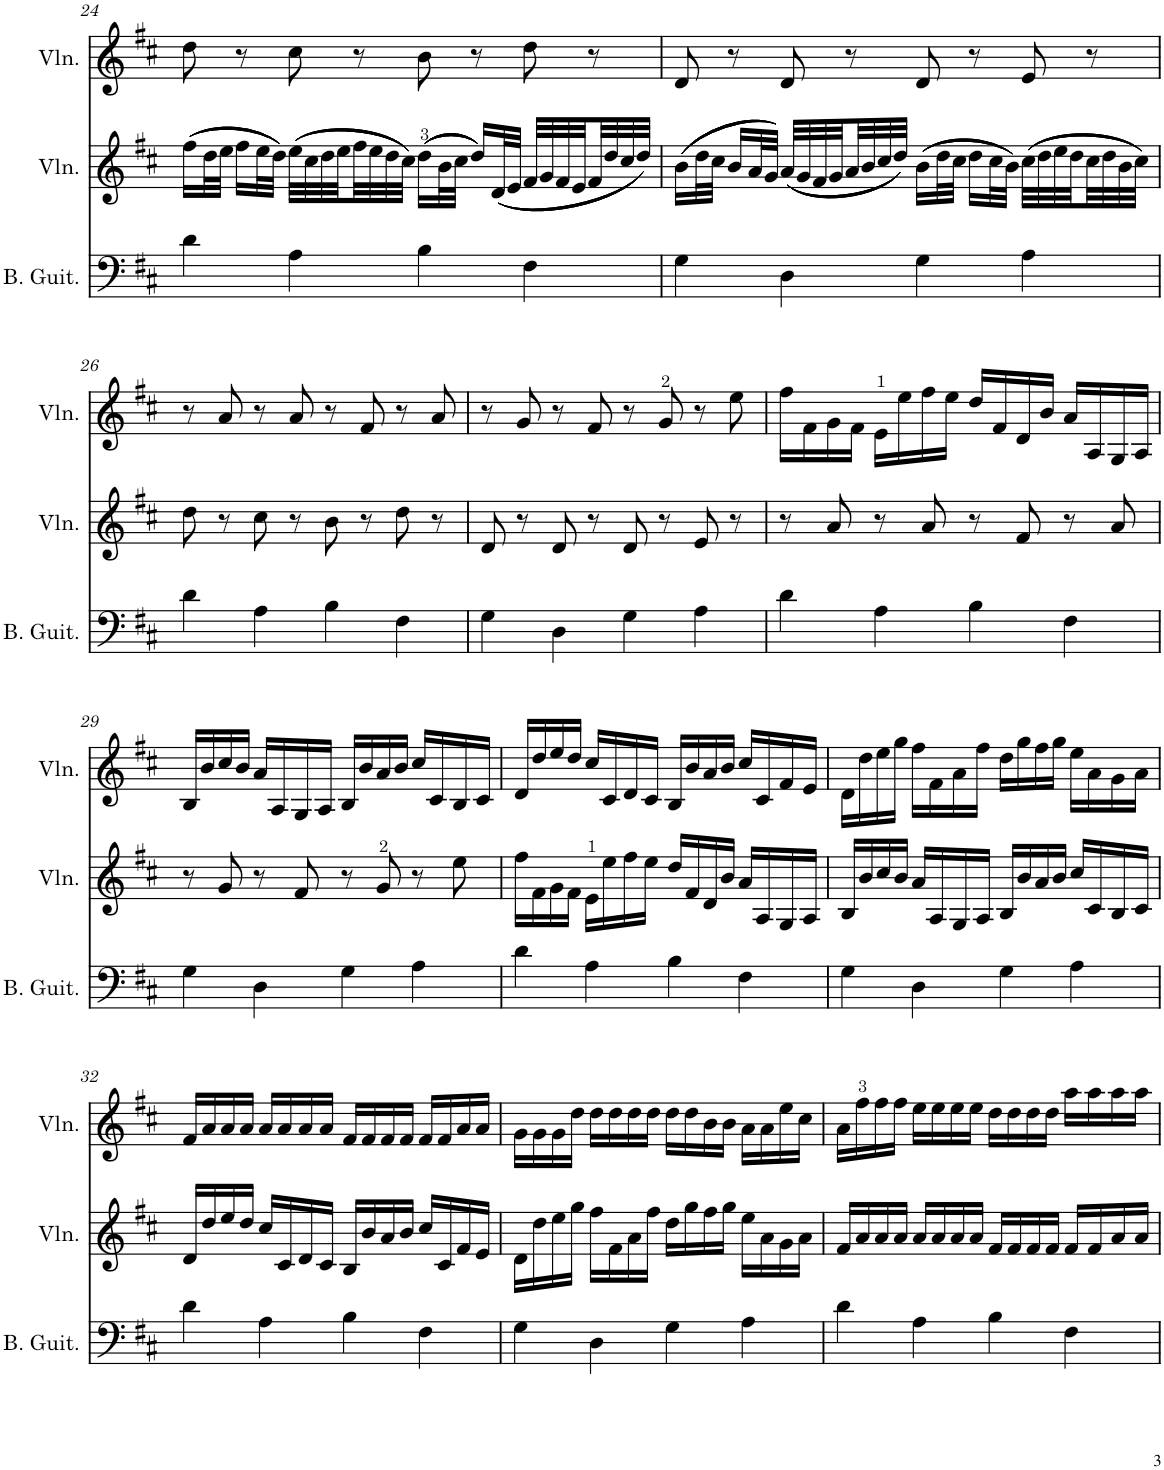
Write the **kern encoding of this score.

**kern	**kern	**kern
*part3	*part2	*part1
*staff3	*staff2	*staff1
*I"Bass Guitar	*I"Violin	*I"Violin
*I'B. Guit.	*I'Vln.	*I'Vln.
!!LO:PB:g=z
*clefF4	*clefG2	*clefG2
*Trd7c12	*	*
*k[f#c#]	*k[f#c#]	*k[f#c#]
*M4/4	*M4/4	*M4/4
*met(c)	*met(c)	*met(c)
=24	=24	=24
4d\	((((16ff#\LL	8dd\
.	32dd\L	.
.	32ee\JJJ	.
.	16ff#\LL	8r
.	32ee\L	.
.	32dd\JJJ))))	.
4A\	((((32ee\LLL	8cc#\
.	32cc#\	.
.	32dd\	.
.	32ee\	.
.	32ff#\	8r
.	32ee\	.
.	32dd\	.
.	32cc#\JJJ))))	.
4B\	((((16dd\LL	8b\
.	32b\L	.
.	32cc#\JJJ	.
.	16dd/LL))))	8r
.	((((32d/L	.
.	32e/JJJ	.
4F#\	32f#/LLL	8dd\
.	32g/	.
.	32f#/	.
.	32e/	.
.	32f#/	8r
.	32dd/	.
.	32cc#/	.
.	32dd/JJJ))))	.
=25	=25	=25
4G\	((((16b\LL	8d/
.	32dd\L	.
.	32cc#\JJJ	.
.	16b/LL	8r
.	32a/L	.
.	32g/JJJ))))	.
4D\	((((32a/LLL	8d/
.	32g/	.
.	32f#/	.
.	32g/	.
.	32a/	8r
.	32b/	.
.	32cc#/	.
.	32dd/JJJ))))	.
4G\	((((16b\LL	8d/
.	32dd\L	.
.	32cc#\JJJ	.
.	16dd\LL	8r
.	32cc#\L	.
.	32b\JJJ))))	.
4A\	((((32cc#\LLL	8e/
.	32dd\	.
.	32ee\	.
.	32dd\	.
.	32cc#\	8r
.	32dd\	.
.	32b\	.
.	32cc#\JJJ))))	.
!!LO:LB:g=z
=26	=26	=26
4d\	8dd\	8r
.	8r	8a/
4A\	8cc#\	8r
.	8r	8a/
4B\	8b\	8r
.	8r	8f#/
4F#\	8dd\	8r
.	8r	8a/
=27	=27	=27
4G\	8d/	8r
.	8r	8g/
4D\	8d/	8r
.	8r	8f#/
4G\	8d/	8r
.	8r	8g/
4A\	8e/	8r
.	8r	8ee\
=28	=28	=28
4d\	8r	16ff#\LL
.	.	16f#\
.	8a/	16g\
.	.	16f#\JJ
4A\	8r	16e\LL
.	.	16ee\
.	8a/	16ff#\
.	.	16ee\JJ
4B\	8r	16dd/LL
.	.	16f#/
.	8f#/	16d/
.	.	16b/JJ
4F#\	8r	16a/LL
.	.	16A/
.	8a/	16G/
.	.	16A/JJ
!!LO:LB:g=z
=29	=29	=29
4G\	8r	16B/LL
.	.	16b/
.	8g/	16cc#/
.	.	16b/JJ
4D\	8r	16a/LL
.	.	16A/
.	8f#/	16G/
.	.	16A/JJ
4G\	8r	16B/LL
.	.	16b/
.	8g/	16a/
.	.	16b/JJ
4A\	8r	16cc#/LL
.	.	16c#/
.	8ee\	16B/
.	.	16c#/JJ
=30	=30	=30
4d\	16ff#\LL	16d/LL
.	16f#\	16dd/
.	16g\	16ee/
.	16f#\JJ	16dd/JJ
4A\	16e\LL	16cc#/LL
.	16ee\	16c#/
.	16ff#\	16d/
.	16ee\JJ	16c#/JJ
4B\	16dd/LL	16B/LL
.	16f#/	16b/
.	16d/	16a/
.	16b/JJ	16b/JJ
4F#\	16a/LL	16cc#/LL
.	16A/	16c#/
.	16G/	16f#/
.	16A/JJ	16e/JJ
=31	=31	=31
4G\	16B/LL	16d\LL
.	16b/	16dd\
.	16cc#/	16ee\
.	16b/JJ	16gg\JJ
4D\	16a/LL	16ff#\LL
.	16A/	16f#\
.	16G/	16a\
.	16A/JJ	16ff#\JJ
4G\	16B/LL	16dd\LL
.	16b/	16gg\
.	16a/	16ff#\
.	16b/JJ	16gg\JJ
4A\	16cc#/LL	16ee\LL
.	16c#/	16a\
.	16B/	16g\
.	16c#/JJ	16a\JJ
!!LO:LB:g=z
=32	=32	=32
4d\	16d/LL	16f#/LL
.	16dd/	16a/
.	16ee/	16a/
.	16dd/JJ	16a/JJ
4A\	16cc#/LL	16a/LL
.	16c#/	16a/
.	16d/	16a/
.	16c#/JJ	16a/JJ
4B\	16B/LL	16f#/LL
.	16b/	16f#/
.	16a/	16f#/
.	16b/JJ	16f#/JJ
4F#\	16cc#/LL	16f#/LL
.	16c#/	16f#/
.	16f#/	16a/
.	16e/JJ	16a/JJ
=33	=33	=33
4G\	16d\LL	16g\LL
.	16dd\	16g\
.	16ee\	16g\
.	16gg\JJ	16dd\JJ
4D\	16ff#\LL	16dd\LL
.	16f#\	16dd\
.	16a\	16dd\
.	16ff#\JJ	16dd\JJ
4G\	16dd\LL	16dd\LL
.	16gg\	16dd\
.	16ff#\	16b\
.	16gg\JJ	16b\JJ
4A\	16ee\LL	16a\LL
.	16a\	16a\
.	16g\	16ee\
.	16a\JJ	16cc#\JJ
=34	=34	=34
4d\	16f#/LL	16a\LL
.	16a/	16ff#\
.	16a/	16ff#\
.	16a/JJ	16ff#\JJ
4A\	16a/LL	16ee\LL
.	16a/	16ee\
.	16a/	16ee\
.	16a/JJ	16ee\JJ
4B\	16f#/LL	16dd\LL
.	16f#/	16dd\
.	16f#/	16dd\
.	16f#/JJ	16dd\JJ
4F#\	16f#/LL	16aa\LL
.	16f#/	16aa\
.	16a/	16aa\
.	16a/JJ	16aa\JJ
=	=	=
*-	*-	*-
